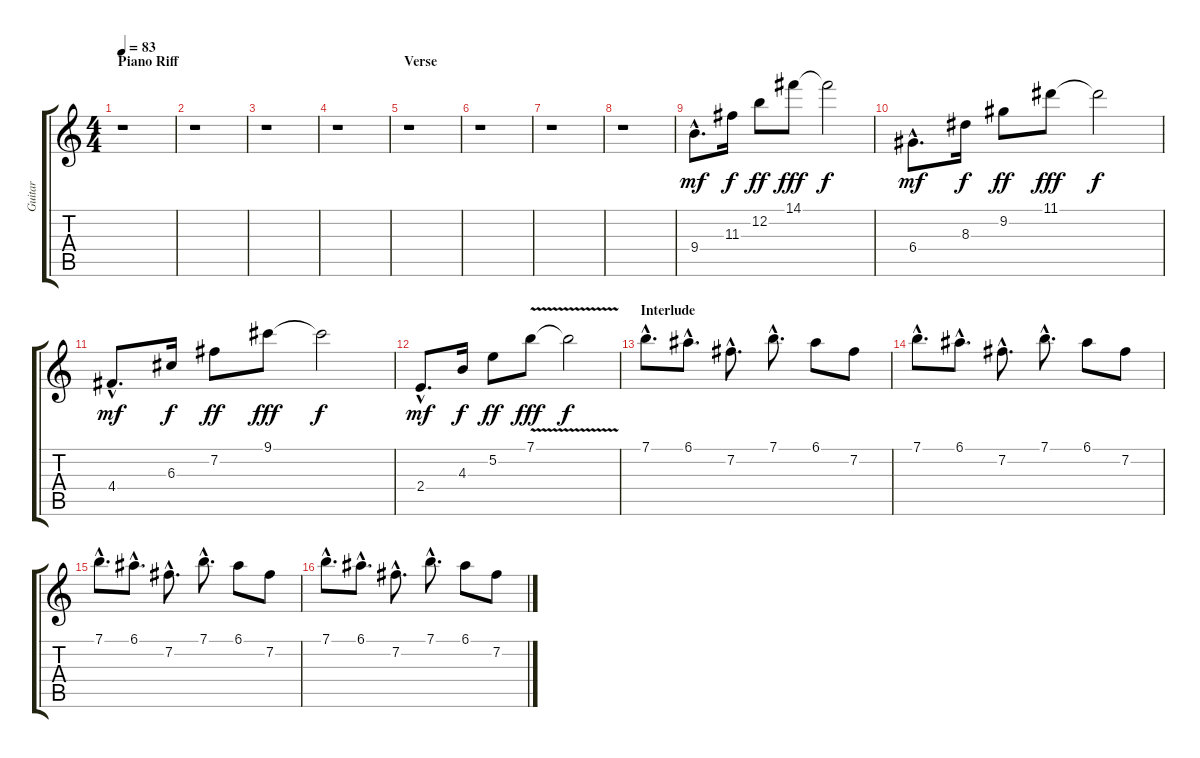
\track ("Guitar" "Guitar") {instrument distortionguitar}
\staff {score tabs}
\tuning (E4 B3 G3 D3 A2 E2) {hide}
\ts (4 4)
\section ("" "Piano Riff")
\tempo 83
\clef g2
\ks c
r.1{dy mf} |
r.1 |
r.1 |
r.1 |
\section ("" "Verse")
r.1 |
r.1 |
r.1 |
r.1 |
9.4{hac}.8{d volume 10 instrument electricguitarjazz} 11.3.16{dy f} 12.2.8{dy ff} 14.1.8{dy fff} 14.1{t}.2{dy f} |
6.4{hac}.8{d dy mf} 8.3.16{dy f} 9.2.8{dy ff} 11.1.8{dy fff} 11.1{t}.2{dy f} |
4.4{hac}.8{d dy mf} 6.3.16{dy f} 7.2.8{dy ff} 9.1.8{dy fff} 9.1{t}.2{dy f} |
2.4{hac}.8{d dy mf} 4.3.16{dy f} 5.2.8{dy ff} 7.1{v}.8{dy fff} 7.1{t}.2{dy f} |
\section ("" "Interlude")
7.1{hac}.8{d} 6.1{hac}.8{d} 7.2{hac}.8{d} 7.1{hac}.8{d} 6.1.8 7.2.8 |
7.1{hac}.8{d} 6.1{hac}.8{d} 7.2{hac}.8{d} 7.1{hac}.8{d} 6.1.8 7.2.8 |
7.1{hac}.8{d} 6.1{hac}.8{d} 7.2{hac}.8{d} 7.1{hac}.8{d} 6.1.8 7.2.8 |
7.1{hac}.8{d} 6.1{hac}.8{d} 7.2{hac}.8{d} 7.1{hac}.8{d} 6.1.8 7.2.8
